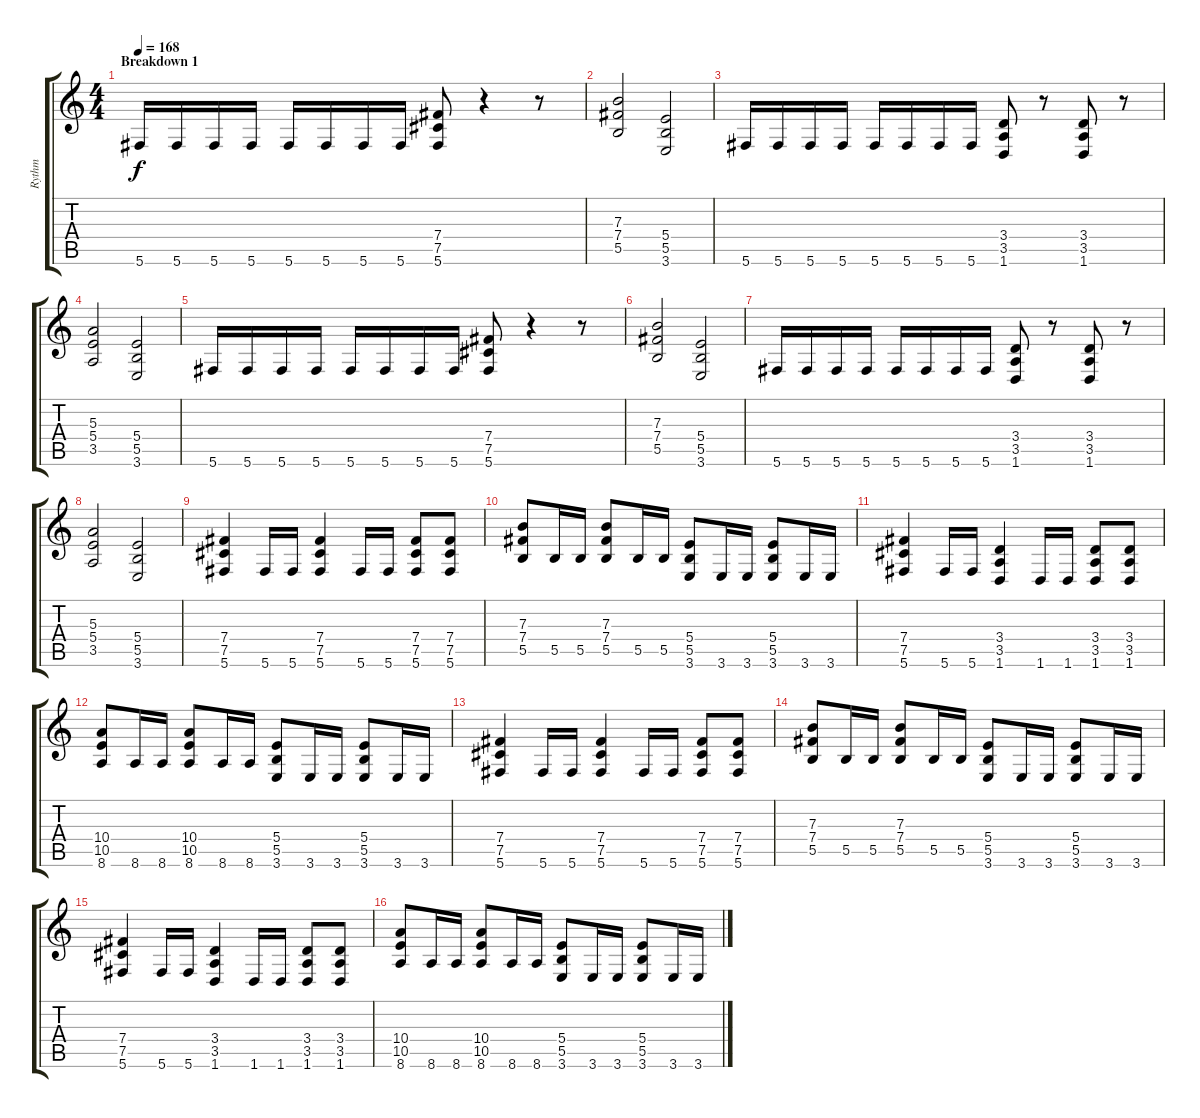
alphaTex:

\track ("Rythm" "Rythm") {instrument distortionguitar}
\staff {score tabs}
\tuning (Db4 Ab3 E3 B2 Gb2 Db2) {hide}
\ts (4 4)
\section ("" "Breakdown 1")
\tempo 168
\clef g2
\ks c
5.6.16{dy f} 5.6.16 5.6.16 5.6.16 5.6.16 5.6.16 5.6.16 5.6.16 (7.4 7.5 5.6).8 r.4 r.8 |
(7.3 7.4 5.5).2 (5.4 5.5 3.6).2 |
5.6.16 5.6.16 5.6.16 5.6.16 5.6.16 5.6.16 5.6.16 5.6.16 (3.4 3.5 1.6).8 r.8 (3.4 3.5 1.6).8 r.8 |
(5.3 5.4 3.5).2 (5.4 5.5 3.6).2 |
5.6.16 5.6.16 5.6.16 5.6.16 5.6.16 5.6.16 5.6.16 5.6.16 (7.4 7.5 5.6).8 r.4 r.8 |
(7.3 7.4 5.5).2 (5.4 5.5 3.6).2 |
5.6.16 5.6.16 5.6.16 5.6.16 5.6.16 5.6.16 5.6.16 5.6.16 (3.4 3.5 1.6).8 r.8 (3.4 3.5 1.6).8 r.8 |
(5.3 5.4 3.5).2 (5.4 5.5 3.6).2 |
(7.4 7.5 5.6).4 5.6.16 5.6.16 (7.4 7.5 5.6).4 5.6.16 5.6.16 (7.4 7.5 5.6).8 (7.4 7.5 5.6).8 |
(7.3 7.4 5.5).8 5.5.16 5.5.16 (7.3 7.4 5.5).8 5.5.16 5.5.16 (5.4 5.5 3.6).8 3.6.16 3.6.16 (5.4 5.5 3.6).8 3.6.16 3.6.16 |
(7.4 7.5 5.6).4 5.6.16 5.6.16 (3.4 3.5 1.6).4 1.6.16 1.6.16 (3.4 3.5 1.6).8 (3.4 3.5 1.6).8 |
(10.4 10.5 8.6).8 8.6.16 8.6.16 (10.4 10.5 8.6).8 8.6.16 8.6.16 (5.4 5.5 3.6).8 3.6.16 3.6.16 (5.4 5.5 3.6).8 3.6.16 3.6.16 |
(7.4 7.5 5.6).4 5.6.16 5.6.16 (7.4 7.5 5.6).4 5.6.16 5.6.16 (7.4 7.5 5.6).8 (7.4 7.5 5.6).8 |
(7.3 7.4 5.5).8 5.5.16 5.5.16 (7.3 7.4 5.5).8 5.5.16 5.5.16 (5.4 5.5 3.6).8 3.6.16 3.6.16 (5.4 5.5 3.6).8 3.6.16 3.6.16 |
(7.4 7.5 5.6).4 5.6.16 5.6.16 (3.4 3.5 1.6).4 1.6.16 1.6.16 (3.4 3.5 1.6).8 (3.4 3.5 1.6).8 |
(10.4 10.5 8.6).8 8.6.16 8.6.16 (10.4 10.5 8.6).8 8.6.16 8.6.16 (5.4 5.5 3.6).8 3.6.16 3.6.16 (5.4 5.5 3.6).8 3.6.16 3.6.16
